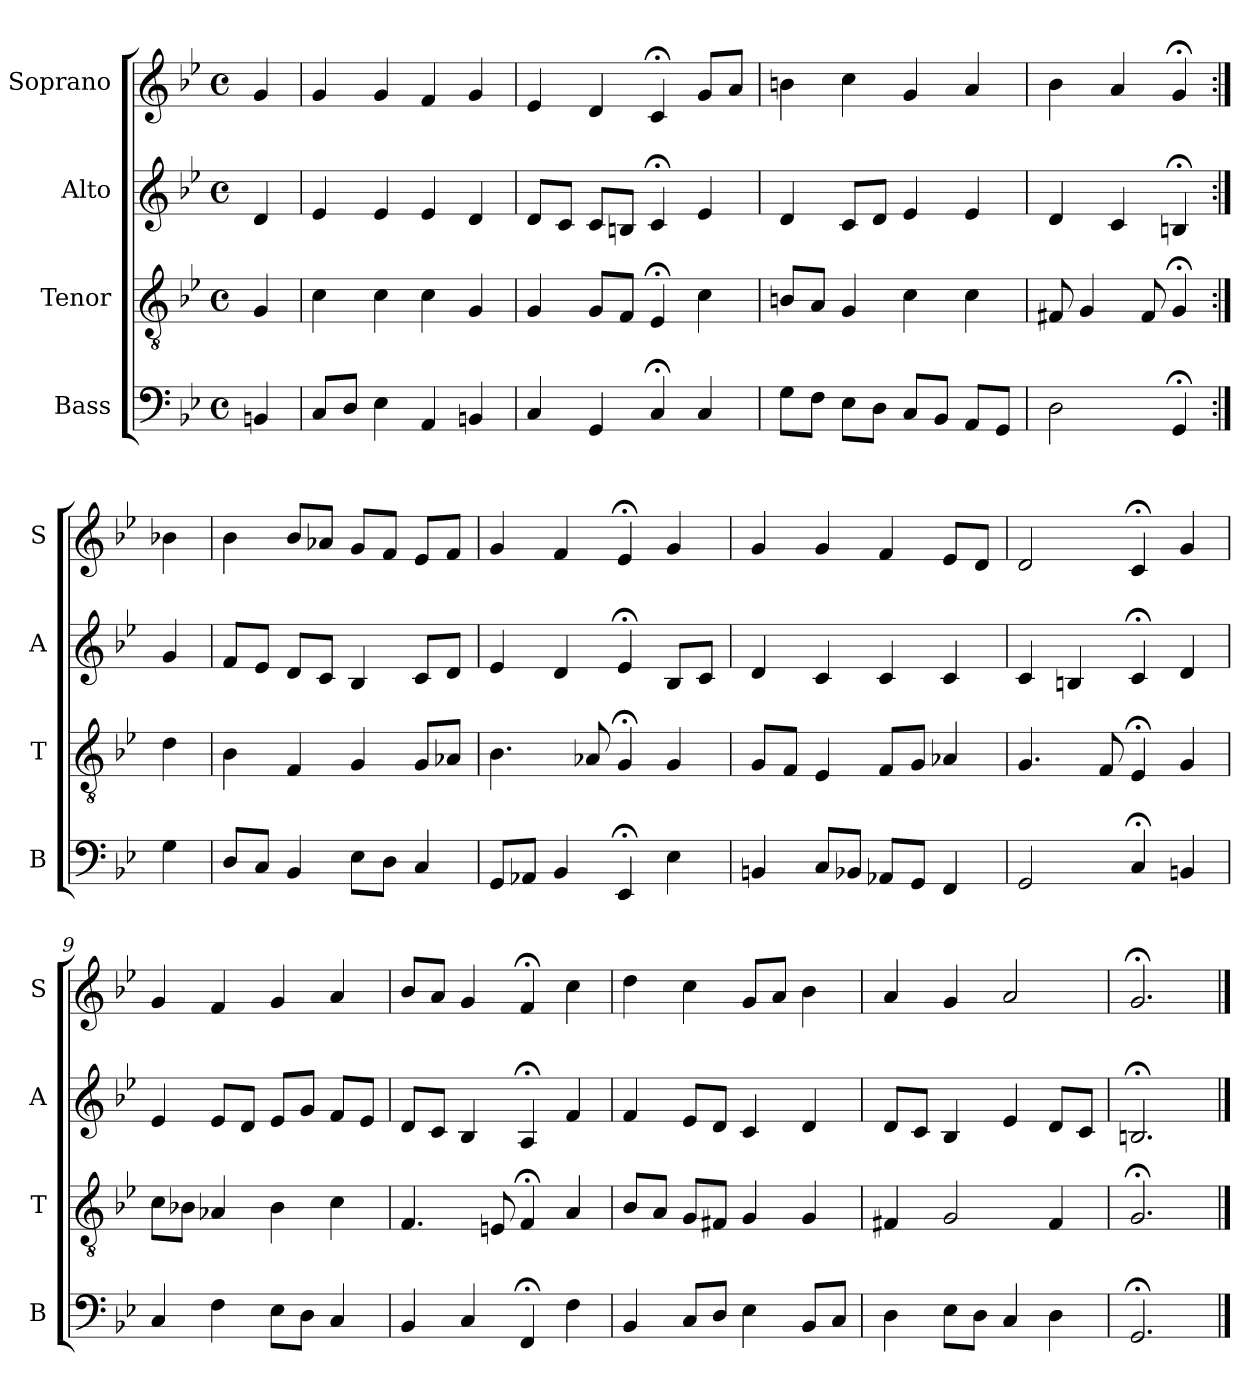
**kern	**kern	**kern	**kern
*part4	*part3	*part2	*part1
*staff4	*staff3	*staff2	*staff1
*I"Bass	*I"Tenor	*I"Alto	*I"Soprano
*I'B	*I'T	*I'A	*I'S
*clefF4	*clefGv2	*clefG2	*clefG2
*k[b-e-]	*k[b-e-]	*k[b-e-]	*k[b-e-]
*g:	*g:	*g:	*g:
*M4/4	*M4/4	*M4/4	*M4/4
*met(c)	*met(c)	*met(c)	*met(c)
*MM100	*MM100	*MM100	*MM100
=	=	=	=
4BBn	4G	4d	4g
=1	=1	=1	=1
8CL	4c	4e-	4g
8DJ	.	.	.
4E-	4c	4e-	4g
4AA	4c	4e-	4f
4BBn	4G	4d	4g
=2	=2	=2	=2
4C	4G	8dL	4e-
.	.	8cJ	.
4GG	8GL	8cL	4d
.	8FJ	8BnJ	.
4C;<	4E-;<	4c;<	4c;<
4C	4c	4e-	8gL
.	.	.	8aJ
=3	=3	=3	=3
8GL	8BnL	4d	4bn
8FJ	8AJ	.	.
8E-L	4G	8cL	4cc
8DJ	.	8dJ	.
8CL	4c	4e-	4g
8BB-J	.	.	.
8AAiL	4ci	4e-i	4ai
8GGJ	.	.	.
=4	=4	=4	=4
2D	8F#X	4d	4b-
.	4G	.	.
.	.	4c	4a
.	8F#	.	.
4GG;<	4G;<	4Bn;<	4g;<
=:|!	=:|!	=:|!	=:|!
4G	4d	4g	4b-X
=5	=5	=5	=5
8DL	4B-	8fL	4b-
8CJ	.	8e-J	.
4BB-	4F	8dL	8b-L
.	.	8cJ	8a-XJ
8E-L	4G	4B-	8gL
8DJ	.	.	8fJ
4C	8GL	8cL	8e-L
.	8A-XJ	8dJ	8fJ
=6	=6	=6	=6
8GGL	4.B-	4e-	4g
8AA-XJ	.	.	.
4BB-	.	4d	4f
.	8A-X	.	.
4EE-;<	4G;<	4e-;<	4e-;<
4E-	4G	8B-L	4g
.	.	8cJ	.
=7	=7	=7	=7
4BBn	8GL	4d	4g
.	8FJ	.	.
8CL	4E-	4c	4g
8BB-XJ	.	.	.
8AA-XL	8FL	4c	4f
8GGJ	8GJ	.	.
4FF	4A-X	4c	8e-L
.	.	.	8dJ
=8	=8	=8	=8
2GG	4.G	4c	2d
.	.	4Bn	.
.	8F	.	.
4C;<	4E-;<	4c;<	4c;<
4BBn	4G	4d	4g
=9	=9	=9	=9
4C	8cL	4e-	4g
.	8B-XJ	.	.
4F	4A-X	8e-L	4f
.	.	8dJ	.
8E-L	4B-	8e-L	4g
8DJ	.	8gJ	.
4C	4c	8fL	4a
.	.	8e-J	.
=10	=10	=10	=10
4BB-	4.F	8dL	8b-L
.	.	8cJ	8aJ
4C	.	4B-	4g
.	8En	.	.
4FF;<	4F;<	4A;<	4f;<
4F	4A	4f	4cc
=11	=11	=11	=11
4BB-	8B-L	4f	4dd
.	8AJ	.	.
8CL	8GL	8e-L	4cc
8DJ	8F#XJ	8dJ	.
4E-	4G	4c	8gL
.	.	.	8aJ
8BB-L	4G	4d	4b-
8CJ	.	.	.
=12	=12	=12	=12
4D	4F#X	8dL	4a
.	.	8cJ	.
8E-L	2G	4B-	4g
8DJ	.	.	.
4C	.	4e-	2a
4D	4F#	8dL	.
.	.	8cJ	.
=13	=13	=13	=13
2.GG;<	2.G;<	2.Bn;<	2.g;<
==	==	==	==
*-	*-	*-	*-
